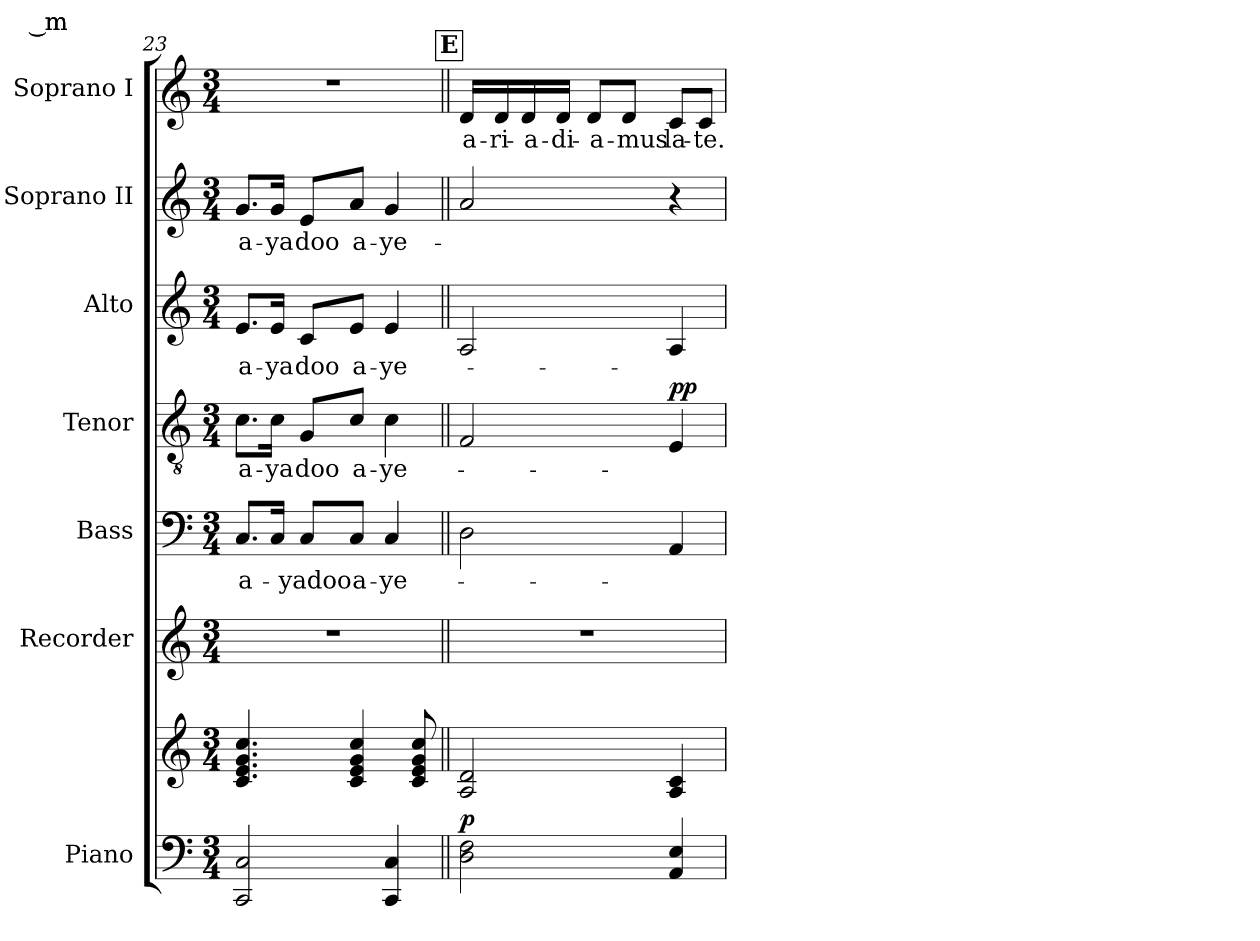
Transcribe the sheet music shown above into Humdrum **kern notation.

**kern	**kern	**dynam	**kern	**kern	**text	**kern	**text	**dynam	**kern	**text	**kern	**text	**kern	**text
*part7	*part7	*part7	*part6	*part5	*part5	*part4	*part4	*part4	*part3	*part3	*part2	*part2	*part1	*part1
*staff8	*staff7	*staff7/8	*staff6	*staff5	*staff5	*staff4	*staff4	*staff4	*staff3	*staff3	*staff2	*staff2	*staff1	*staff1
*I"Piano	*	*	*I"Recorder	*I"Bass	*	*I"Tenor	*	*	*I"Alto	*	*I"Soprano II	*	*I"Soprano I	*
*I'Pno.	*	*	*I'R.	*I'B.	*	*I'T.	*	*	*I'A.	*	*I'S.2	*	*I'S.1	*
*clefF4	*clefG2	*	*clefG2	*clefF4	*	*clefGv2	*	*	*clefG2	*	*clefG2	*	*clefG2	*
*k[]	*k[]	*	*k[]	*k[]	*	*k[]	*	*	*k[]	*	*k[]	*	*k[]	*
*M3/4	*M3/4	*	*M3/4	*M3/4	*	*M3/4	*	*	*M3/4	*	*M3/4	*	*M3/4	*
=23	=23	=23	=23	=23	=23	=23	=23	=23	=23	=23	=23	=23	=23	=23
2CC/ 2C/	4.c/ 4.e/ 4.g/ 4.cc/	.	2.r	8.C/L	a-	8.c\L	a-	.	8.e/L	a-	8.g/L	a-	2.r	.
.	.	.	.	16C/Jk	.	16c\Jk	-ya	.	16e/Jk	-ya	16g/Jk	-ya	.	.
.	.	.	.	8C/L	-yadoo	8G/L	doo	.	8c/L	doo	8e/L	doo	.	.
.	4c/ 4e/ 4g/ 4cc/	.	.	8C/J	a-	8c/J	a-	.	8e/J	a-	8a/J	a-	.	.
4CC/ 4C/	.	.	.	4C/	-ye-	4c\	-ye-	.	4e/	-ye-	4g/	-ye-	.	.
.	8c/ 8e/ 8g/ 8cc/	.	.	.	.	.	.	.	.	.	.	.	.	.
!!LO:PB:g=z
!!LO:REH:place=s1:a:B:fs=14.1111:t=E
=24||	=24||	=24||	=24||	=24||	=24||	=24||	=24||	=24||	=24||	=24||	=24||	=24||	=24||	=24||
!	!	!LO:DY:a=2	!	!	!	!	!	!	!	!	!	!	!	!
2D\ 2F\	2A/ 2d/	p	2.r	2D\	.	2F/	.	.	2A/	.	2a/	.	16d/LL	-a-
.	.	.	.	.	.	.	.	.	.	.	.	.	16d/	-ri-
.	.	.	.	.	.	.	.	.	.	.	.	.	16d/	-a-
.	.	.	.	.	.	.	.	.	.	.	.	.	16d/JJ	-di-
.	.	.	.	.	.	.	.	.	.	.	.	.	8d/L	-a-
.	.	.	.	.	.	.	.	.	.	.	.	.	8d/J	-mus
!	!	!	!	!	!	!	!	!LO:DY:a	!	!	!	!	!	!
4AA/ 4E/	4A/ 4c/	.	.	4AA/	-_m-	4E/	-_m-	pp	4A/	.	4r	.	8c/L	la-
.	.	.	.	.	.	.	.	.	.	.	.	.	8c/J	-te.
=	=	=	=	=	=	=	=	=	=	=	=	=	=	=
*-	*-	*-	*-	*-	*-	*-	*-	*-	*-	*-	*-	*-	*-	*-
